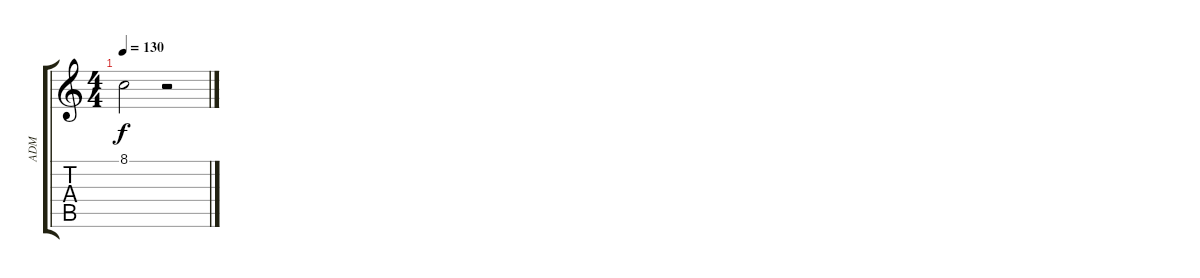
\track ("ADM" "ADM") {instrument pad4choir}
\staff {score tabs}
\tuning (E4 B3 G3 D3 A2 E2) {hide}
\ts (4 4)
\tempo 130
\clef g2
\ks c
8.1.2{dy f} r.2
